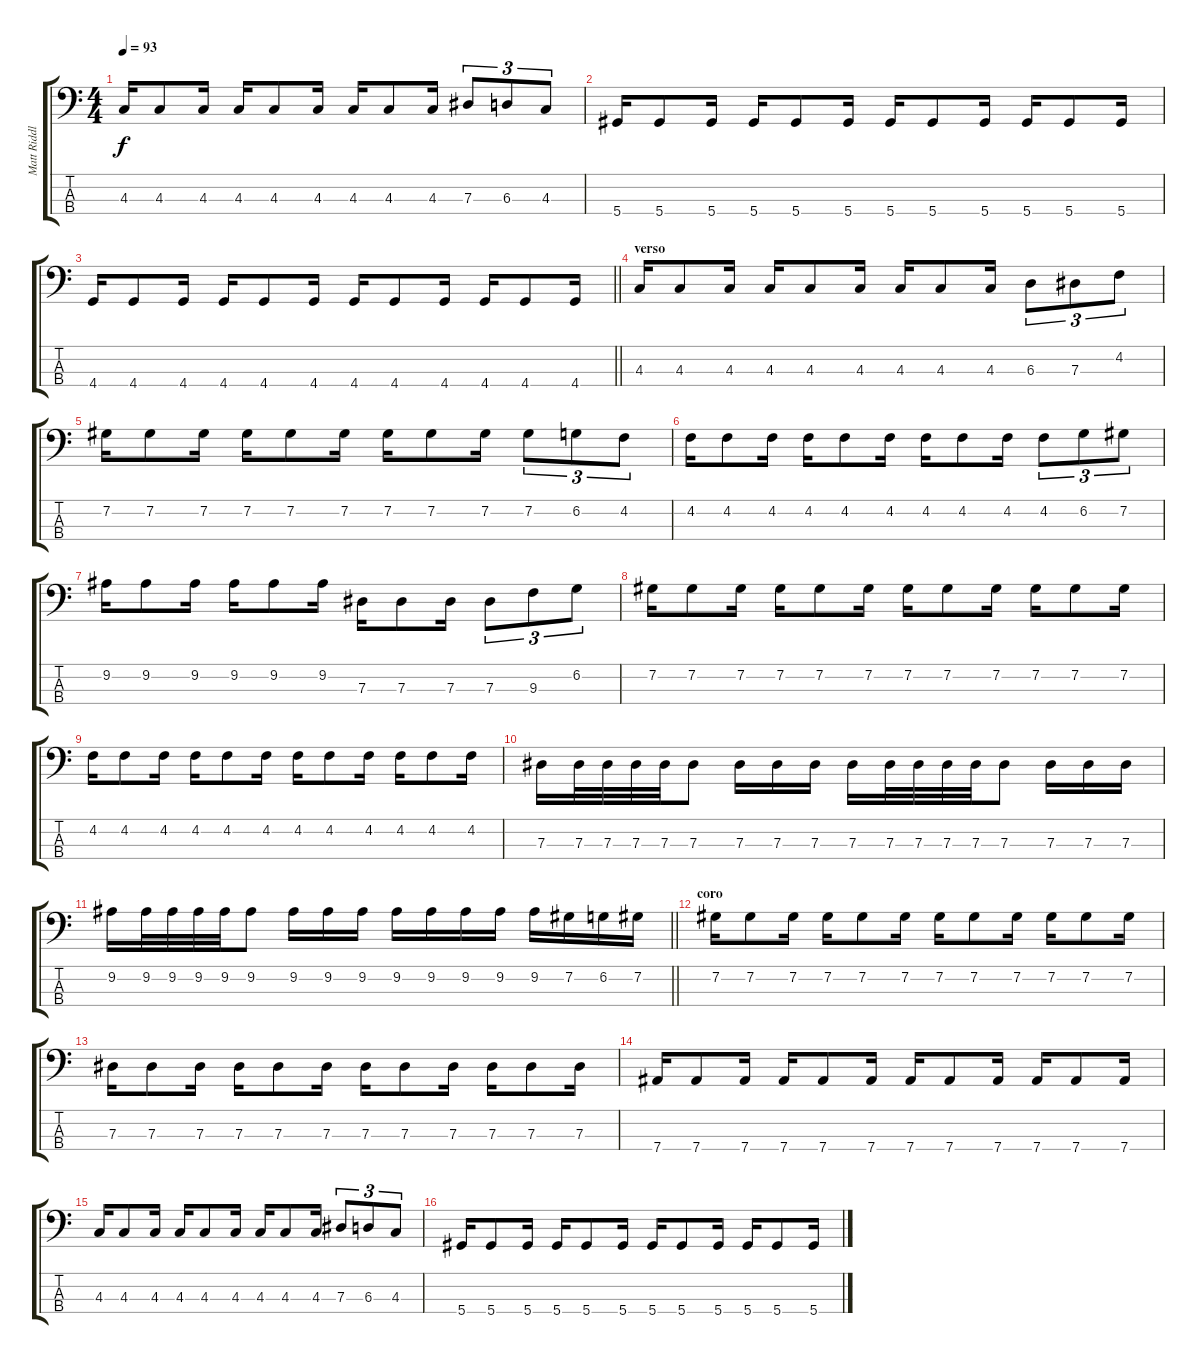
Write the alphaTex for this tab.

\track ("Matt Riddle (Bass)" "Matt Riddl") {instrument electricbasspick}
\staff {score tabs}
\tuning (Gb2 Db2 Ab1 Eb1) {hide}
\ts (4 4)
\tempo 93
\clef f4
\ks c
4.3.16{dy f} 4.3.8 4.3.16 4.3.16 4.3.8 4.3.16 4.3.16 4.3.8 4.3.16 7.3.8{tu (3 2)} 6.3.8{tu (3 2)} 4.3.8{tu (3 2)} |
5.4.16 5.4.8 5.4.16 5.4.16 5.4.8 5.4.16 5.4.16 5.4.8 5.4.16 5.4.16 5.4.8 5.4.16 |
\barLineRight lightlight
4.4.16 4.4.8 4.4.16 4.4.16 4.4.8 4.4.16 4.4.16 4.4.8 4.4.16 4.4.16 4.4.8 4.4.16 |
\section ("" "verso ")
4.3.16 4.3.8 4.3.16 4.3.16 4.3.8 4.3.16 4.3.16 4.3.8 4.3.16 6.3.8{tu (3 2)} 7.3.8{tu (3 2)} 4.2.8{tu (3 2)} |
7.2.16 7.2.8 7.2.16 7.2.16 7.2.8 7.2.16 7.2.16 7.2.8 7.2.16 7.2.8{tu (3 2)} 6.2.8{tu (3 2)} 4.2.8{tu (3 2)} |
4.2.16 4.2.8 4.2.16 4.2.16 4.2.8 4.2.16 4.2.16 4.2.8 4.2.16 4.2.8{tu (3 2)} 6.2.8{tu (3 2)} 7.2.8{tu (3 2)} |
9.2.16 9.2.8 9.2.16 9.2.16 9.2.8 9.2.16 7.3.16 7.3.8 7.3.16 7.3.8{tu (3 2)} 9.3.8{tu (3 2)} 6.2.8{tu (3 2)} |
7.2.16 7.2.8 7.2.16 7.2.16 7.2.8 7.2.16 7.2.16 7.2.8 7.2.16 7.2.16 7.2.8 7.2.16 |
4.2.16 4.2.8 4.2.16 4.2.16 4.2.8 4.2.16 4.2.16 4.2.8 4.2.16 4.2.16 4.2.8 4.2.16 |
7.3.16 7.3.32 7.3.32 7.3.32 7.3.32 7.3.8 7.3.16 7.3.16 7.3.16 7.3.16 7.3.32 7.3.32 7.3.32 7.3.32 7.3.8 7.3.16 7.3.16 7.3.16 |
\barLineRight lightlight
9.2.16 9.2.32 9.2.32 9.2.32 9.2.32 9.2.8 9.2.16 9.2.16 9.2.16 9.2.16 9.2.16 9.2.16 9.2.16 9.2.16 7.2.16 6.2.16 7.2.16 |
\section ("" "coro")
7.2.16 7.2.8 7.2.16 7.2.16 7.2.8 7.2.16 7.2.16 7.2.8 7.2.16 7.2.16 7.2.8 7.2.16 |
7.3.16 7.3.8 7.3.16 7.3.16 7.3.8 7.3.16 7.3.16 7.3.8 7.3.16 7.3.16 7.3.8 7.3.16 |
7.4.16 7.4.8 7.4.16 7.4.16 7.4.8 7.4.16 7.4.16 7.4.8 7.4.16 7.4.16 7.4.8 7.4.16 |
4.3.16 4.3.8 4.3.16 4.3.16 4.3.8 4.3.16 4.3.16 4.3.8 4.3.16 7.3.8{tu (3 2)} 6.3.8{tu (3 2)} 4.3.8{tu (3 2)} |
5.4.16 5.4.8 5.4.16 5.4.16 5.4.8 5.4.16 5.4.16 5.4.8 5.4.16 5.4.16 5.4.8 5.4.16
